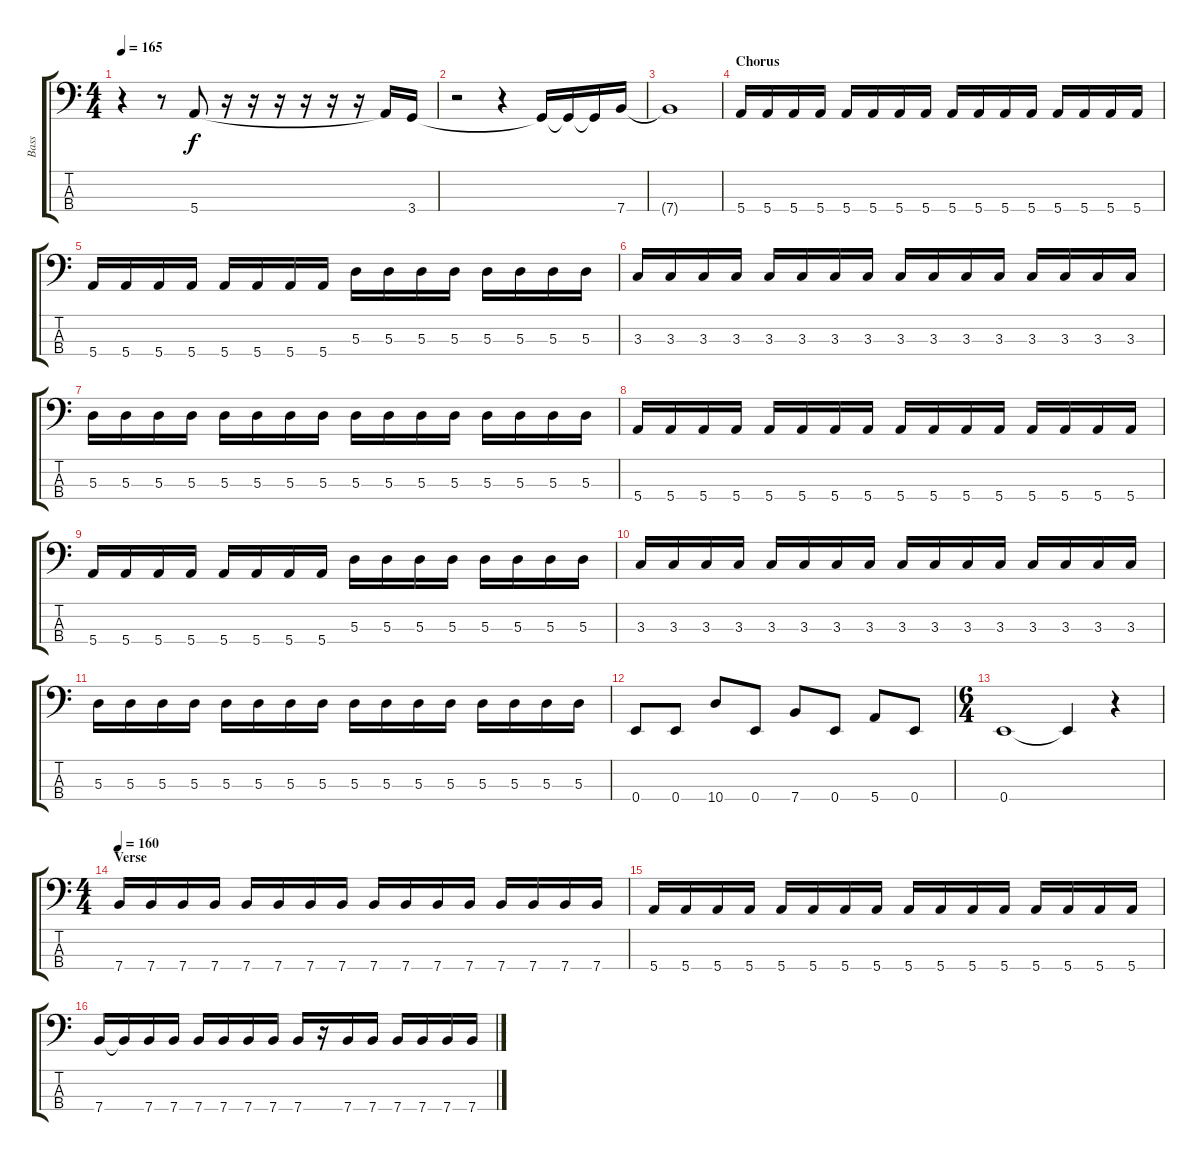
\track ("Bass" "Bass") {instrument electricbassfinger}
\staff {score tabs}
\tuning (G2 D2 A1 E1) {hide}
\ts (4 4)
\tempo 165
\clef f4
\ks c
r.4{dy f} r.8 5.4.8 r.16 r.16 r.16 r.16 r.16 r.16 5.4{t}.16 3.4.16 |
r.2 r.4 3.4{t}.16 3.4{t}.16 3.4{t}.16 7.4.16 |
7.4{t}.1 |
\section ("" "Chorus")
5.4.16 5.4.16 5.4.16 5.4.16 5.4.16 5.4.16 5.4.16 5.4.16 5.4.16 5.4.16 5.4.16 5.4.16 5.4.16 5.4.16 5.4.16 5.4.16 |
5.4.16 5.4.16 5.4.16 5.4.16 5.4.16 5.4.16 5.4.16 5.4.16 5.3.16 5.3.16 5.3.16 5.3.16 5.3.16 5.3.16 5.3.16 5.3.16 |
3.3.16 3.3.16 3.3.16 3.3.16 3.3.16 3.3.16 3.3.16 3.3.16 3.3.16 3.3.16 3.3.16 3.3.16 3.3.16 3.3.16 3.3.16 3.3.16 |
5.3.16 5.3.16 5.3.16 5.3.16 5.3.16 5.3.16 5.3.16 5.3.16 5.3.16 5.3.16 5.3.16 5.3.16 5.3.16 5.3.16 5.3.16 5.3.16 |
5.4.16 5.4.16 5.4.16 5.4.16 5.4.16 5.4.16 5.4.16 5.4.16 5.4.16 5.4.16 5.4.16 5.4.16 5.4.16 5.4.16 5.4.16 5.4.16 |
5.4.16 5.4.16 5.4.16 5.4.16 5.4.16 5.4.16 5.4.16 5.4.16 5.3.16 5.3.16 5.3.16 5.3.16 5.3.16 5.3.16 5.3.16 5.3.16 |
3.3.16 3.3.16 3.3.16 3.3.16 3.3.16 3.3.16 3.3.16 3.3.16 3.3.16 3.3.16 3.3.16 3.3.16 3.3.16 3.3.16 3.3.16 3.3.16 |
5.3.16 5.3.16 5.3.16 5.3.16 5.3.16 5.3.16 5.3.16 5.3.16 5.3.16 5.3.16 5.3.16 5.3.16 5.3.16 5.3.16 5.3.16 5.3.16 |
0.4.8 0.4.8 10.4.8 0.4.8 7.4.8 0.4.8 5.4.8 0.4.8 |
\ts (6 4)
0.4.1 0.4{t}.4 r.4 |
\ts (4 4)
\section ("" "Verse")
\tempo 160
7.4.16 7.4.16 7.4.16 7.4.16 7.4.16 7.4.16 7.4.16 7.4.16 7.4.16 7.4.16 7.4.16 7.4.16 7.4.16 7.4.16 7.4.16 7.4.16 |
5.4.16 5.4.16 5.4.16 5.4.16 5.4.16 5.4.16 5.4.16 5.4.16 5.4.16 5.4.16 5.4.16 5.4.16 5.4.16 5.4.16 5.4.16 5.4.16 |
\section ("" "")
7.4.16 7.4{t}.16 7.4.16 7.4.16 7.4.16 7.4.16 7.4.16 7.4.16 7.4.16 r.16 7.4.16 7.4.16 7.4.16 7.4.16 7.4.16 7.4.16
